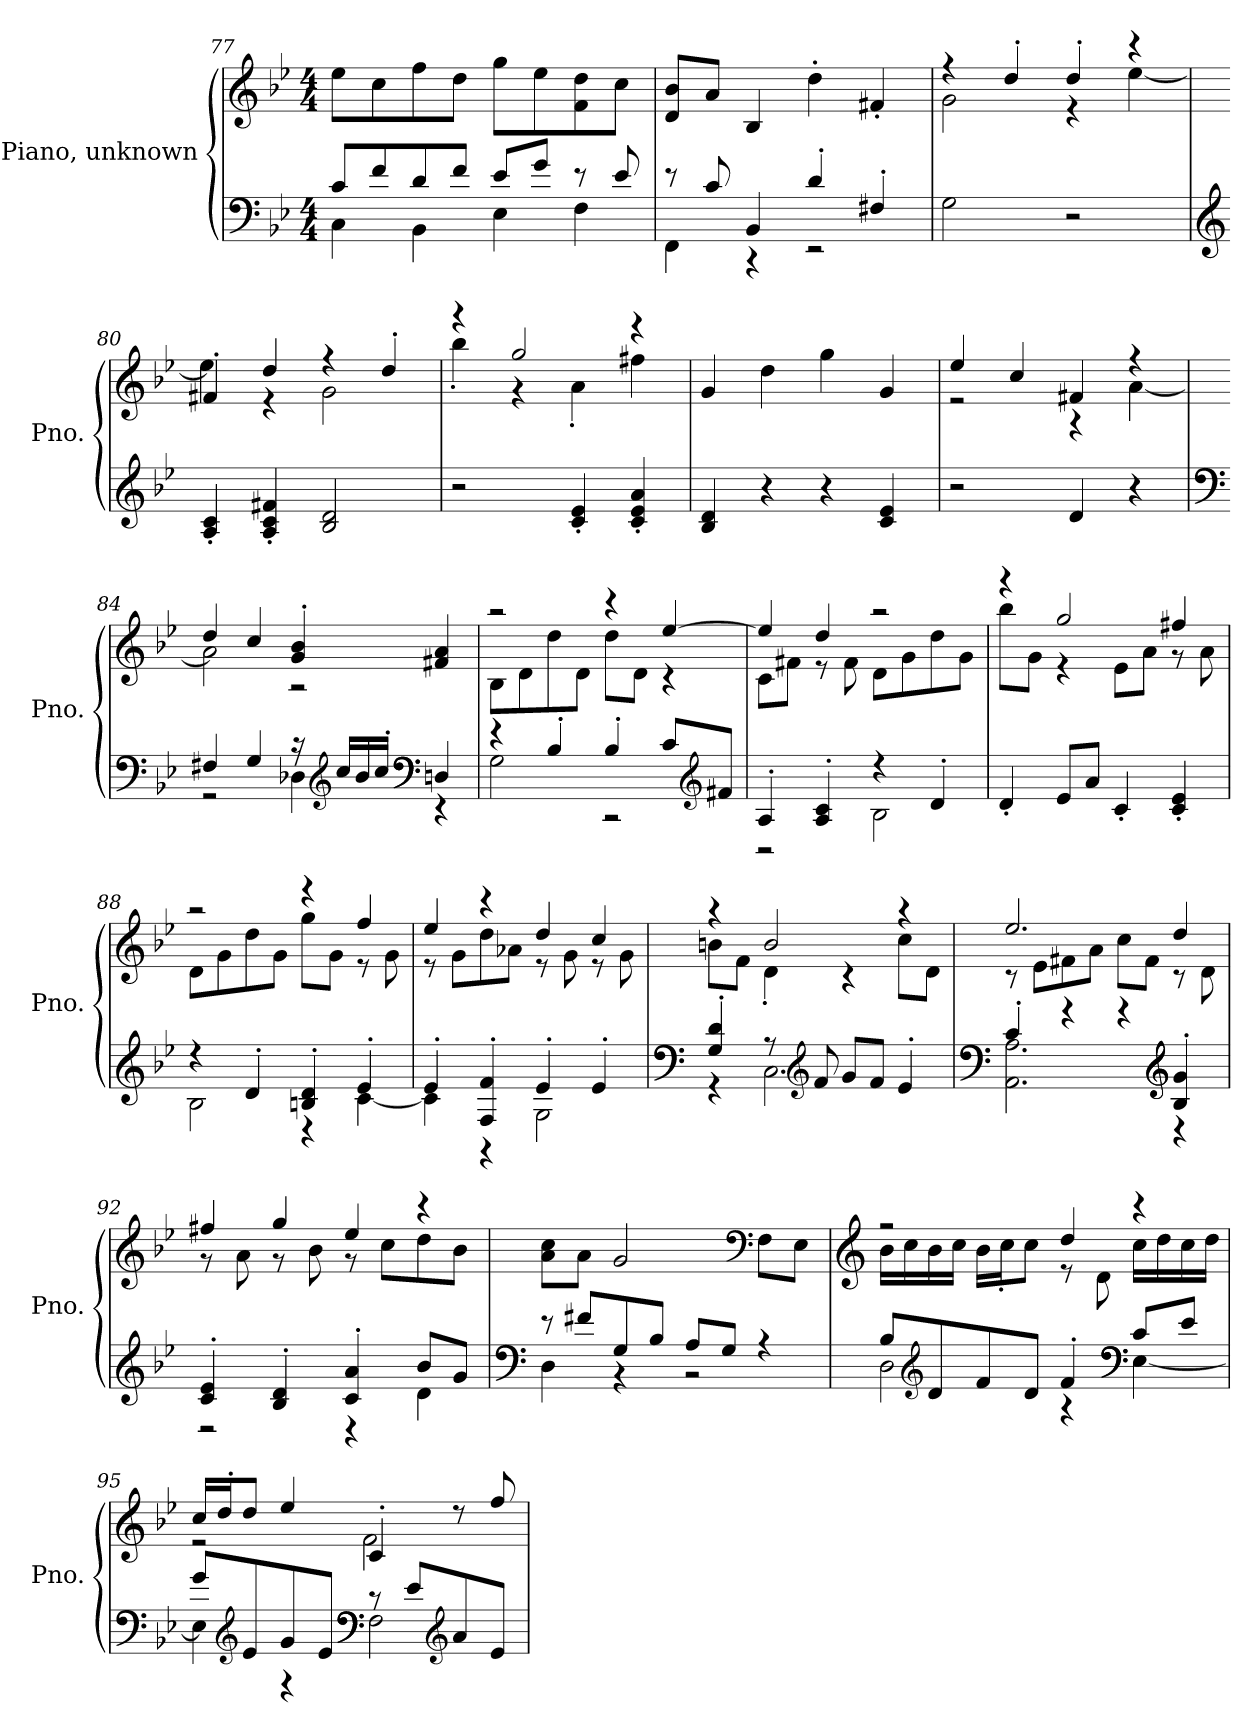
**kern	**kern
*part1	*part1
*staff2	*staff1
*I"Piano, unknown	*
*I'Pno.	*
*clefF4	*clefG2
*k[b-e-]	*k[b-e-]
*M4/4	*M4/4
=77	=77
*^	*
8c/L	4C\	8ee-\L
8f/	.	8cc\
8d/	4BB-\	8ff\
8f/J	.	8dd\J
8e-/L	4E-\	8gg\L
8g/J	.	8ee-\
8r	4F\	8f\ 8dd\
8e-/	.	8cc\J
=78	=78	=78
8r	4FF\	8d/ 8b-/L
8c/	.	8a/J
4BB-/	4r	4B-/
4d'/	2r	4dd'\
4F#X'/	.	4f#X'/
*v	*v	*
!!LO:LB:g=z
=79	=79
*	*^
2G\	4r	2g\
.	4dd'/	.
2r	4dd'/	4r
.	4r	[4ee-\
=80	=80	=80
*clefG2	*	*
4A/' 4c/'	4f#X'/	4ee-\]
4A/' 4c/' 4f#X/'	4dd/	4r
2B-/ 2d/	4r	2g\
.	4dd'/	.
=81	=81	=81
2r	4r	4bb-'\
.	2gg/	4r
4c/' 4e-/'	.	4a'\
4c/' 4e-/' 4a/'	4r	4ff#X\
*	*v	*v
=82	=82
4B-/ 4d/	4g/
4r	4dd\
4r	4gg\
4c/ 4e-/	4g/
=83	=83
*	*^
2r	4ee-/	2r
.	4cc/	.
4d/	4f#X/	4r
4r	4r	[4a\
=84	=84	=84
*clefF4	*	*
*^	*	*
4F#X/	2r	4dd/	2a\]
4G/	.	4cc/	.
16r	4D-X\	4g/' 4b-/'	2r
*clefG2	*	*	*
16cc/LL	.	.	.
16b-/	.	.	.
16cc'/JJ	.	.	.
*clefF4	*	*	*
4Dn/	4r	4f#X/ 4a/	.
!!LO:LB:g=z	!!
=85	=85	=85	=85
4r	2G\	2r	8B-\L
.	.	.	8d\
4B-'/	.	.	8dd\
.	.	.	8d\J
4B-'/	2r	4r	8dd\L
.	.	.	8d\J
8c/L	.	[4ee-/	4r
*clefG2	*	*	*
8f#X/J	.	.	.
=86	=86	=86	=86
4A'/	2r	4ee-/]	8c\L
.	.	.	8f#X\J
4A/' 4c/'	.	4dd/	8r
.	.	.	8f#\
4r	2B-\	2r	8d\L
.	.	.	8g\
4d'/	.	.	8dd\
.	.	.	8g\J
*v	*v	*	*
=87	=87	=87
4d'/	4r	8bb-\L
.	.	8g\J
8e-/L	2gg/	4r
8a/J	.	.
4c'/	.	8e-\L
.	.	8a\J
4c/' 4e-/'	4ff#X/	8r
.	.	8a\
=88	=88	=88
*^	*	*
4r	2B-\	2r	8d\L
.	.	.	8g\
4d'/	.	.	8dd\
.	.	.	8g\J
4Bn/' 4d/'	4r	4r	8gg\L
.	.	.	8g\J
4e-'/	[4c\	4ff/	8r
.	.	.	8g\
!!LO:LB:g=z	!!
=89	=89	=89	=89
4e-'/	4c\]	4ee-/	8r
.	.	.	8g\L
4F/' 4f/'	4r	4r	8dd\
.	.	.	8a-X\J
4e-'/	2G\	4dd/	8r
.	.	.	8g\
4e-'/	.	4cc/	8r
.	.	.	8g\
=90	=90	=90	=90
*clefF4	*	*	*
4G/' 4d/'	4r	4r	8bn\L
.	.	.	8f\J
8r	2.C\	2b/	4d'\
*clefG2	*	*	*
8f/	.	.	.
8g/L	.	.	4r
8f/J	.	.	.
4e-'/	.	4r	8cc\L
.	.	.	8d\J
=91	=91	=91	=91
*clefF4	*	*	*
4c'/	2.AA\ 2.A\	2.ee-/	8r
.	.	.	8e-\L
4r	.	.	8f#X\
.	.	.	8a\J
4r	.	.	8cc\L
.	.	.	8f#\J
*clefG2	*	*	*
4B-/' 4g/'	4r	4dd/	8r
.	.	.	8d\
=92	=92	=92	=92
4c/' 4e-/'	2r	4ff#X/	8r
.	.	.	8a\
4B-/' 4d/'	.	4gg/	8r
.	.	.	8b-\
4c/' 4a/'	4r	4ee-/	8r
.	.	.	8cc\L
8b-/L	4d\	4r	8dd\
8g/J	.	.	8b-\J
*	*	*v	*v
!!LO:LB:g=z
=93	=93	=93
*clefF4	*	*
8r	4D\	8a\ 8cc\L
8f#X/L	.	8a\J
8G/	4r	2g/
8B-/J	.	.
8A/L	2r	.
8G/J	.	.
*	*	*clefF4
4r	.	8F\L
.	.	8E-\J
=94	=94	=94
*	*	*clefG2
*	*	*^
8B-/L	2D\	2r	16b-\LL
.	.	.	16cc\
*clefG2	*	*	*
8d/	.	.	16b-\
.	.	.	16cc\JJ
8f/	.	.	16b-\LL
.	.	.	16cc'\J
8d/J	.	.	8cc\J
4f'/	4r	4dd/	8r
.	.	.	8d\
*clefF4	*	*	*
8c/L	[4E-\	4r	16cc\LL
.	.	.	16dd\
8e-/J	.	.	16cc\
.	.	.	16dd\JJ
=95	=95	=95	=95
8g/L	4E-\]	16cc/LL	2r
.	.	16dd'/J	.
*clefG2	*	*	*
8e-/	.	8dd/J	.
8g/	4r	4ee-/	.
8e-/J	.	.	.
*clefF4	*	*	*
8r	2F\	4c'/	2f\
8e-/L	.	.	.
*clefG2	*	*	*
8a/	.	8r	.
8e-/J	.	8ff/	.
*v	*v	*	*
*	*v	*v
=	=
*-	*-
